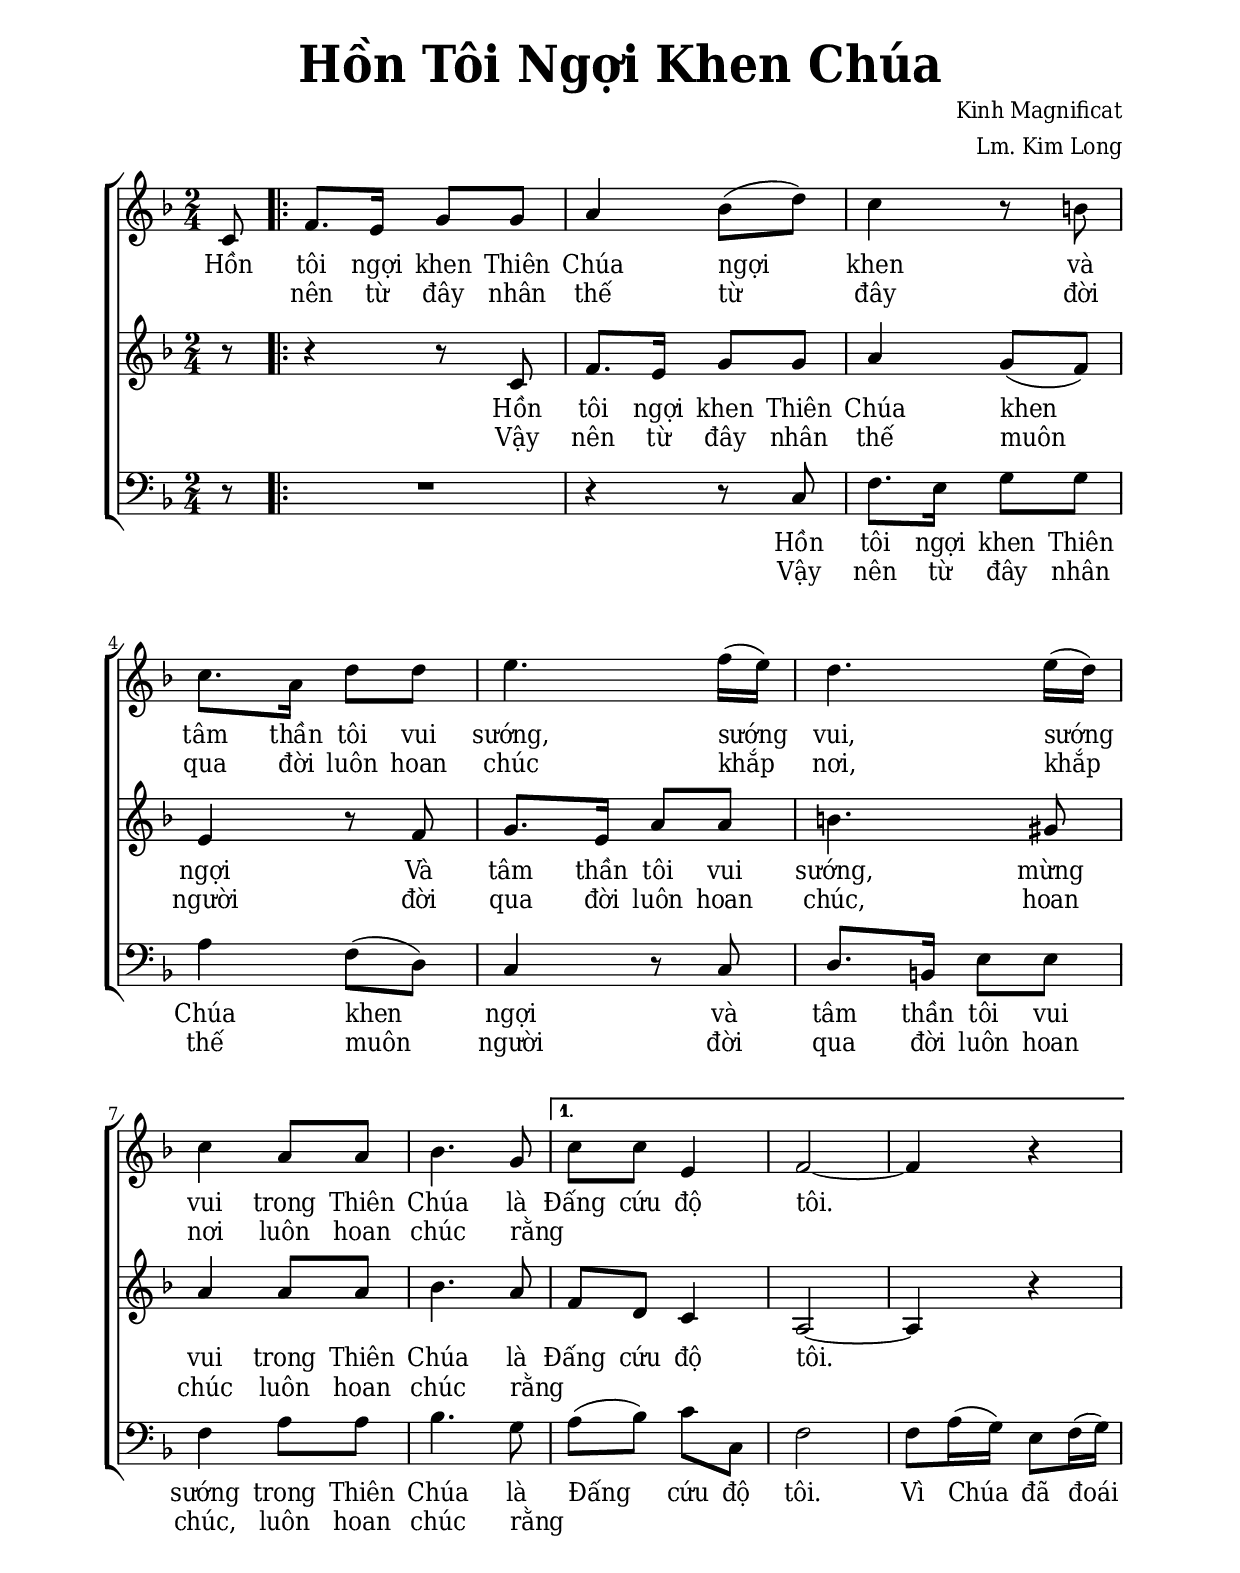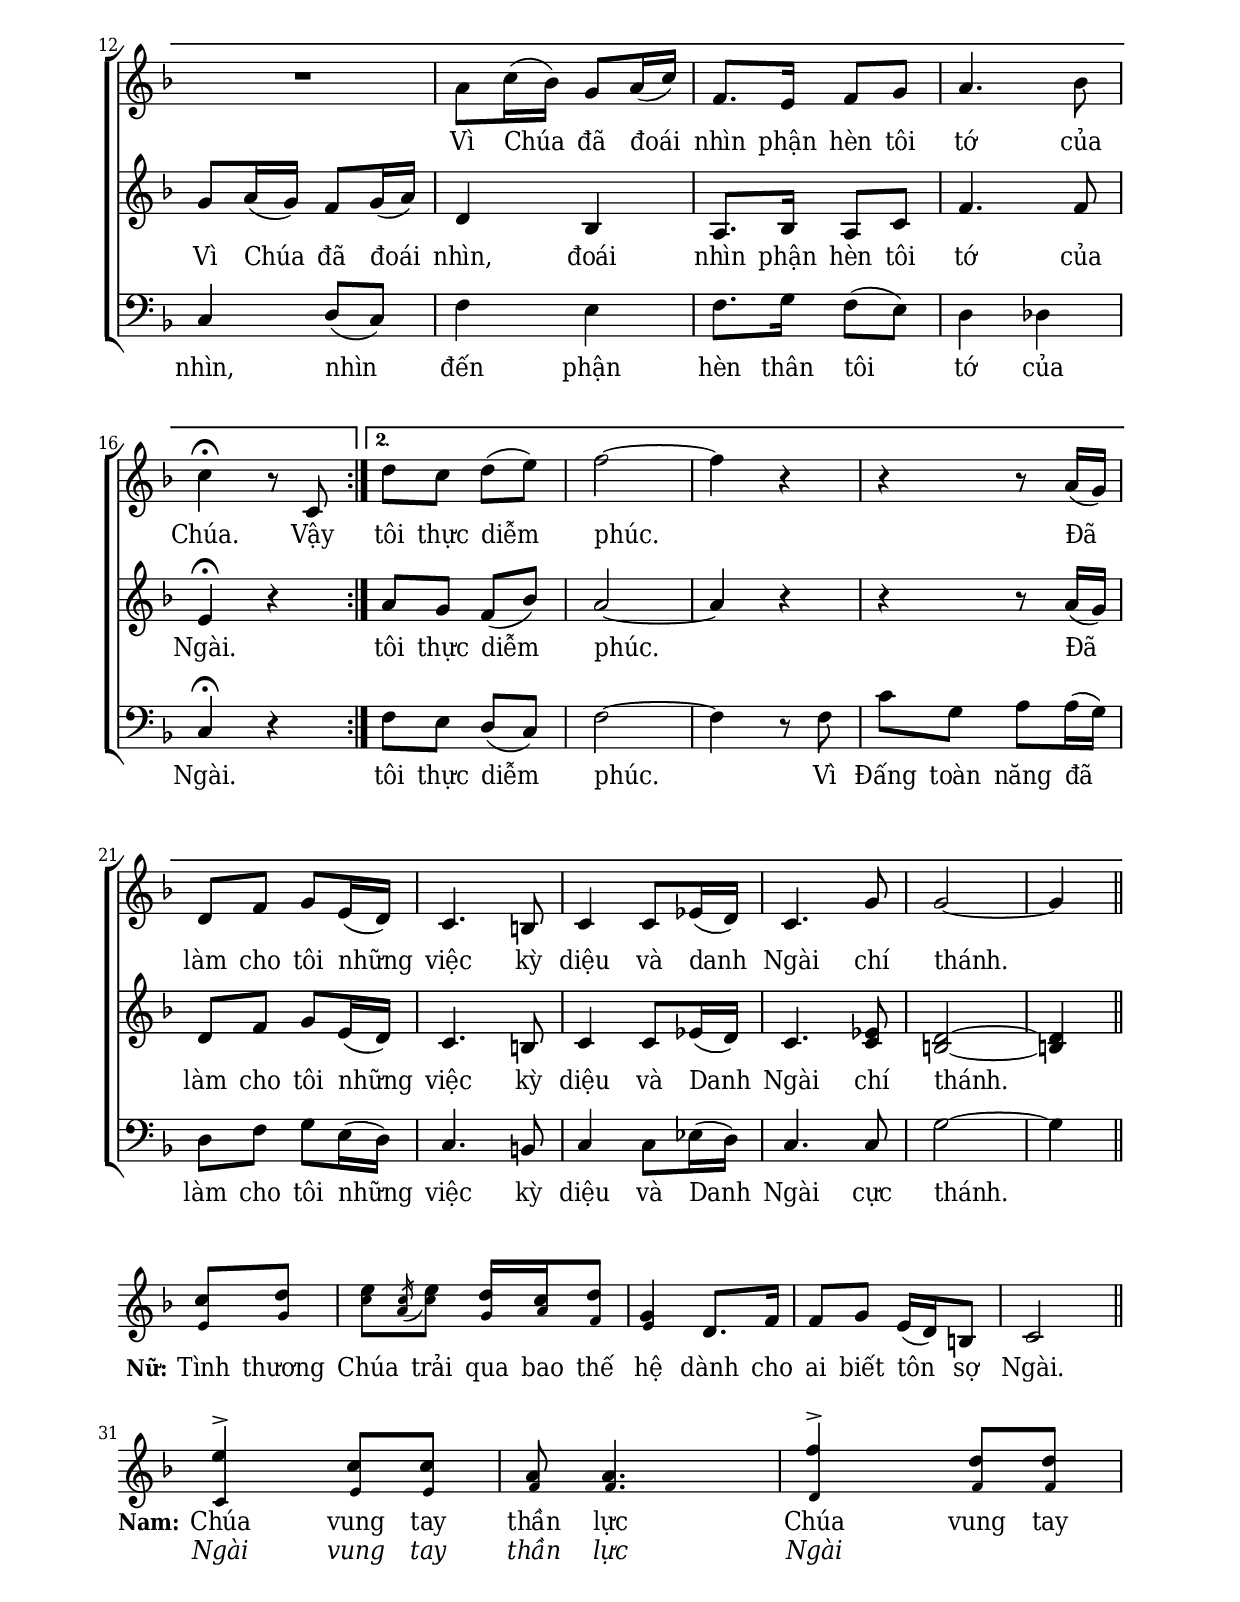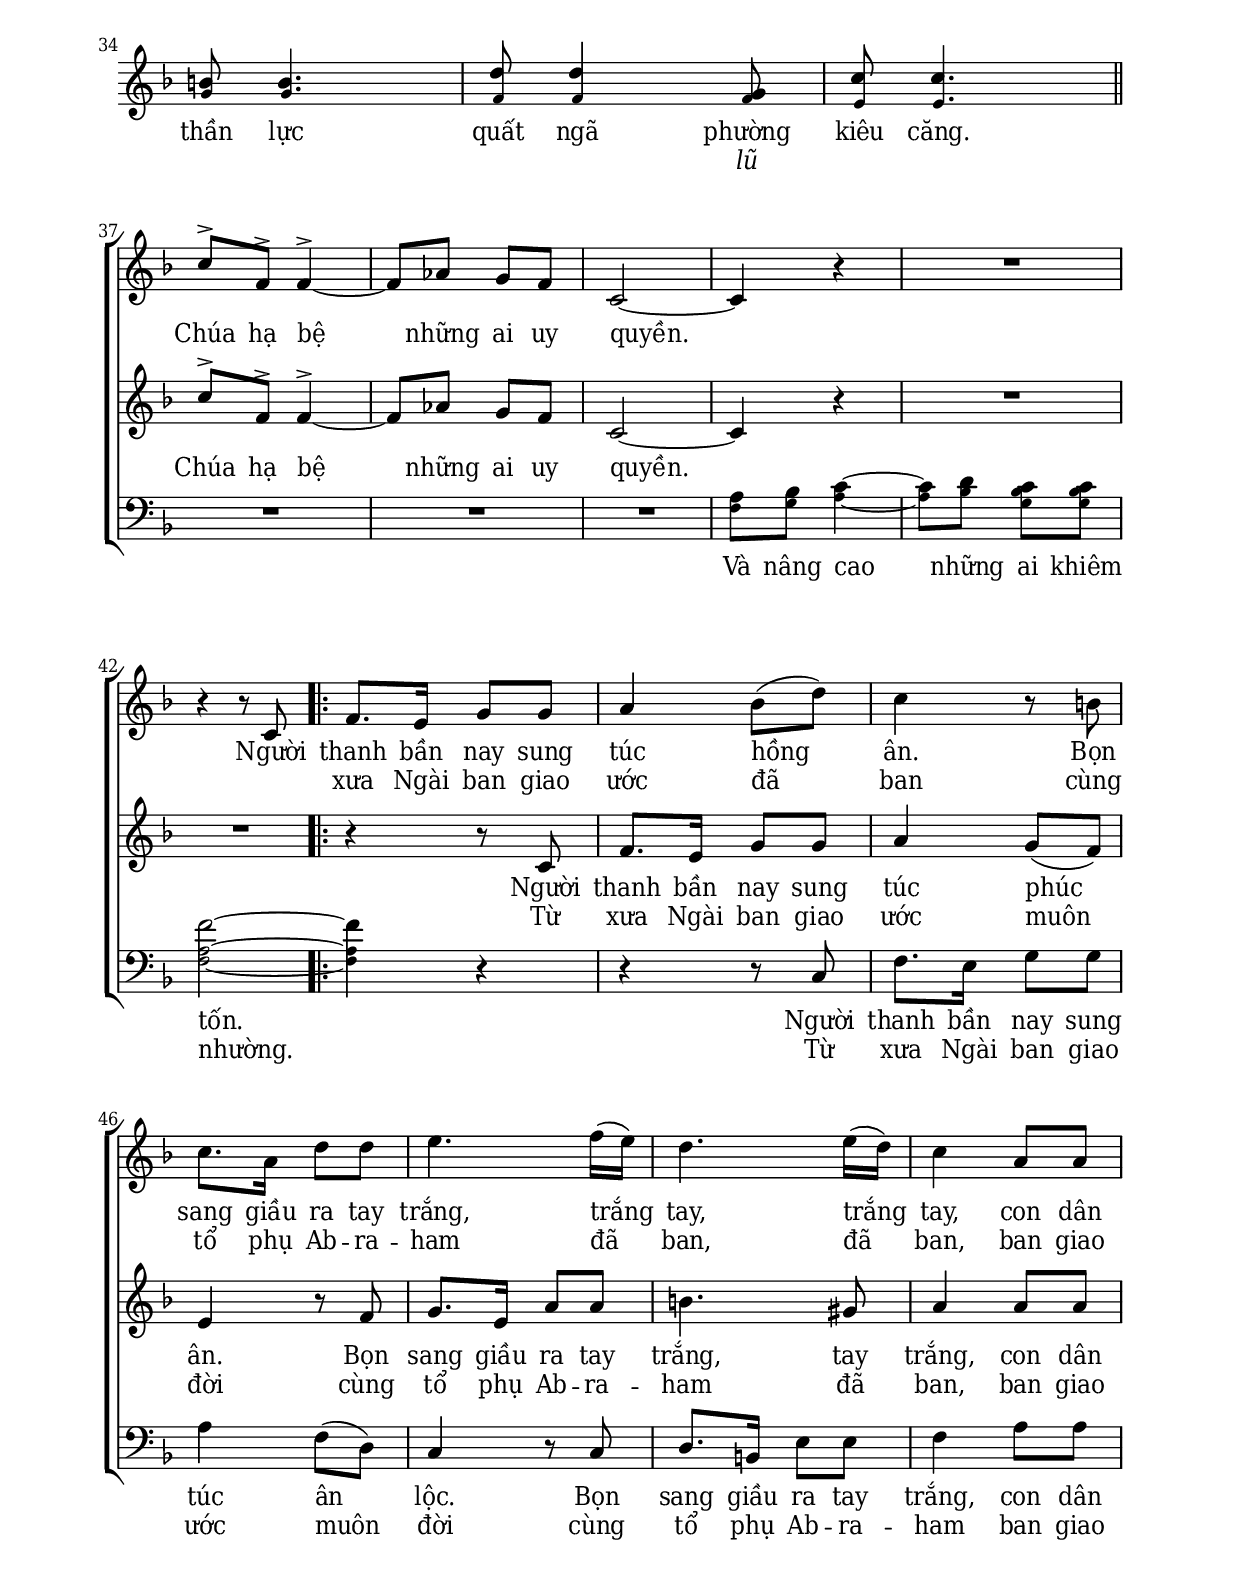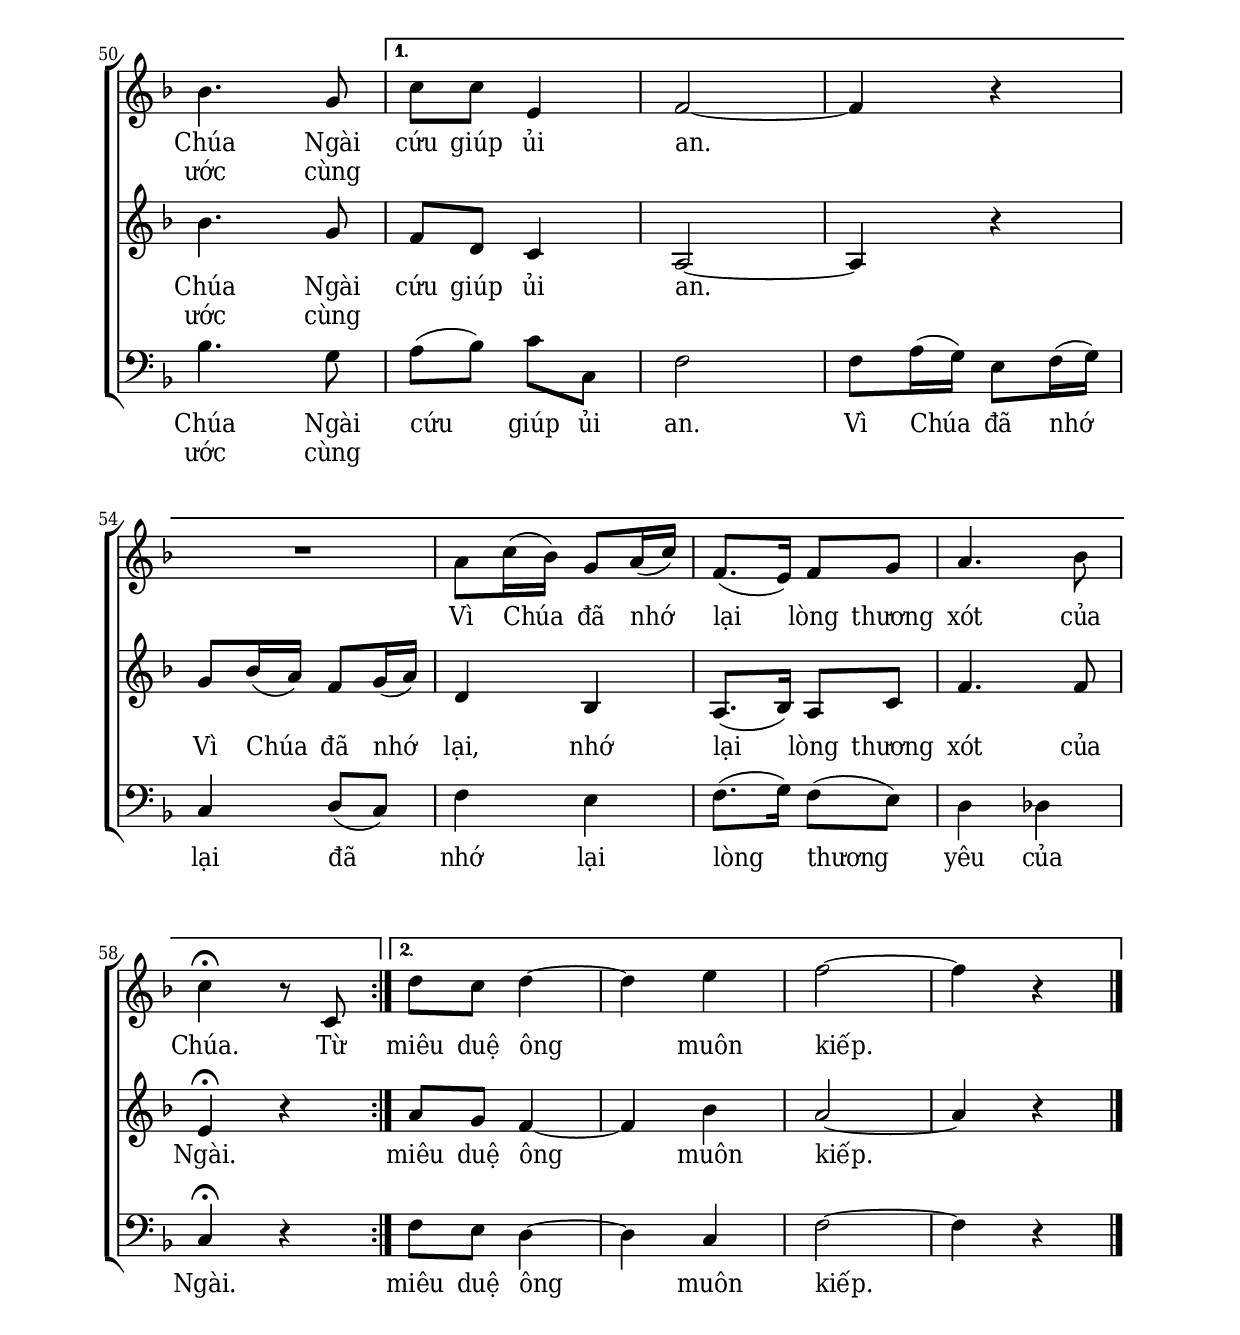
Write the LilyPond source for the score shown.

% Cài đặt chung\
\version "2.22.1"
\include "english.ly"

\header {
  title = \markup { \fontsize #3 "Hồn Tôi Ngợi Khen Chúa" }
  composer = "Kinh Magnificat"
  %poet = " "
  arranger = "Lm. Kim Long"
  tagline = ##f
}

notBePhu =
#(define-music-function (font-size music) (number? ly:music?)
   (for-some-music
     (lambda (m)
       (if (music-is-of-type? m 'rhythmic-event)
           (begin
             (set! (ly:music-property m 'tweaks)
                   (cons `(font-size . ,font-size)
                         (ly:music-property m 'tweaks)))
             #t)
           #f))
     music)
   music)

nhacPhienKhucSop = \relative c' {
  \partial 8 c8 |
  \repeat volta 2 {
    f8. e16 g8 g |
    a4 bf8 (d) |
    c4 r8 b! |
    c8. a16 d8 d |
    e4. f16 (e) |
    d4. e16 (d) |
    c4 a8 a |
    bf4. g8
  }
  \alternative {
    {
      c8 c e,4 |
      f2 ~ |
      f4 r |
      R2
      a8 c16 (bf) g8 a16 (c) |
      f,8. e16 f8 g |
      a4. bf8 |
      c4 \fermata r8 c,
    }
    {
      d'8 c d (e) |
      f2 ~ |
      f4 r |
      r r8 a,16 (g) |
      d8 f g e16 (d) |
      c4. b!8 |
      c4 c8 ef16 (d) |
      c4. g'8 |
      g2 ~ |
      g4 \bar "||" \break
    }
  }
  \oneVoice
  <<
    {
      c8 d |
      e \slashedGrace { c16 ( } e8) d16 c d8 |
      g,4
    }
    \notBePhu -2 {
	    e8 g |
	    c \slashedGrace { a16 ( } c8) g16 a f8 |
	    e4
    }
  >>
  d8. f16 |
  f8 g e16 (d) b!8 |
  c2 \bar "||" \break
  
  <<
    {
      e'4 ^> c8 c |
      a a4. |
      f'4 ^> d8 d |
      b! b4. |
      d8 d4 g,8 |
      c c4.
    }
    \notBePhu -2 {
      c,4 e8 e |
      f f4. |
      d4 f8 f |
      g g4. f8 f4 f8 |
      e e4. \bar "||" \break
    }
  >>
  c'8 ^> f, ^> f4 ^> ~ |
  f8 af g f |
  c2 ~ |
  c4 r |
  R2
  r4 r8 c
  \repeat volta 2 {
    f8. e16 g8 g |
    a4 bf8 (d) |
    c4 r8 b! |
    c8. a16 d8 d |
    e4. f16 (e) |
    d4. e16 (d) |
    c4 a8 a |
    bf4. g8
  }
  \alternative {
    {
      c8 c e,4 |
      f2 ~ |
      f4 r |
      R2
      a8 c16 (bf) g8 a16 (c) |
      f,8. (e16) f8 g |
      a4. bf8 |
      c4 \fermata r8 c,
    }
    {
      d'8 c d4 ~ |
      d e |
      f2 ~ |
      f4 r \bar "|."
    }
  }
}

nhacPhienKhucAlto = \relative c' {
  \partial 8 r8
  r4 r8 c |
  f8. e16 g8 g |
  a4 g8 (f) |
  e4 r8 f |
  g8. e16 a8 a |
  b!4. gs8 |
  a4 a8 a |
  bf4. a8 |
  f d c4 |
  a2 ~ |
  a4 r |
  g'8 a16 (g) f8 g16 (a) |
  d,4 bf |
  a8. bf16 a8 c |
  f4. f8 |
  e4 \fermata r |
  a8 g f (bf) |
  a2 ~ |
  a4 r |
  r r8 a16 (g) |
  d8 f g e16 (d) |
  c4. b!8 |
  c4 c8 ef16 (d) |
  c4. <ef c>8 |
  <d b!>2 ~ |
  <d b!>4
  r4
  R2*10
  c'8 ^> f, ^> f4 ^> ~ |
  f8 af g f |
  c2 ~ |
  c4 r |
  R2 |
  R2
  r4 r8 c |
  f8. e16 g8 g |
  a4 g8 (f) |
  e4 r8 f |
  g8. e16 a8 a |
  b!4. gs8 |
  a4 a8 a |
  bf4. g8 |
  f8 d c4 |
  a2 ~ |
  a4 r |
  g'8 bf16 (a) f8 g16 (a) |
  d,4 bf |
  a8. (bf16) a8 c |
  f4. f8 |
  e4 \fermata r
  
  a8 g f4 ~ |
  f bf |
  a2 ~ |
  a4 r
}

nhacPhienKhucBas = \relative c {
  r8
  R2
  r4 r8 c |
  f8. e16 g8 g |
  a4 f8 (d) |
  c4 r8 c |
  d8. b!16 e8 e |
  f4 a8 a |
  bf4. g8 |
  a (bf) c c, |
  f2 |
  f8 a16 (g) e8 f16 (g) |
  c,4 d8 (c) |
  f4 e |
  f8. g16 f8 (e) |
  d4 df |
  c \fermata r |
  f8 e d (c) |
  f2 ~ |
  f4 r8 f |
  c'8 g a a16 (g) |
  d8 f g e16 (d) |
  c4. b!8 |
  c4 c8 ef16 (d) |
  c4. c8 |
  g'2 ~ |
  g4
  r4
  R2*10
  R2*3
  <<
    {
      a8 bf c4 ~ |
      c8 d c c |
      f2 ~ |
      f4
    }
    \notBePhu -2 {
      f,8 g a4 ~ |
      a8 bf <bf g> <bf g> |
      <a f>2 ~ |
      <a f>4
    }
  >>
  r4 |
  r r8 c, |
  f8. e16 g8 g |
  a4 f8 (d) |
  c4 r8 c |
  d8. b!16 e8 e |
  f4 a8 a |
  bf4. g8 |
  a (bf) c c, |
  f2 |
  f8 a16 (g) e8 f16 (g) |
  c,4 d8 (c) |
  f4 e |
  f8. (g16) f8 (e) |
  d4 df |
  c \fermata r
  
  f8 e d4 ~ |
  d c |
  f2 ~ |
  f4 r
}

loiPhienKhucSopMot = \lyrics {
  Hồn
  \repeat volta 2 {
    tôi ngợi khen Thiên Chúa
    ngợi khen và tâm thần tôi vui sướng, sướng vui,
    sướng vui trong Thiên Chúa là
  }
  \alternative {
    {
       Đấng cứu độ tôi.
       Vì Chúa đã đoái nhìn phận hèn tôi tớ của Chúa.
       Vậy
    }
    {
      tôi thực diễm phúc.
      Đã làm cho tôi những việc kỳ diệu
      và danh Ngài chí thánh.
    }
  }
  \set stanza = "Nữ:"
  Tình thương Chúa trải qua bao thế hệ
  dành cho ai biết tôn sợ Ngài.
  
  \set stanza = "Nam:"
  <<
    {
      Chúa vung tay thần lực Chúa
    }
    \new Lyrics \with { alignBelowContext = "beSop" } {
	    \set associatedVoice = "beSop"
	    \override Lyrics.LyricText.font-shape = #'italic
      Ngài vung tay thần lực Ngài
    }
  >>
  vung tay thần lực quất ngã
  <<
    {
      phường
    }
    \new Lyrics \with { alignBelowContext = "beSop" } {
	    \set associatedVoice = "beSop"
	    \override Lyrics.LyricText.font-shape = #'italic
      lũ
    }
  >>
  kiêu căng.
  Chúa hạ bệ những ai uy quyền.
  Người
  \repeat volta 2 {
    thanh bần nay sung túc hồng ân.
    Bọn sang giầu ra tay trắng, trắng tay, trắng tay,
    con dân Chúa Ngài
  }
  \alternative {
    {
      cứu giúp ủi an.
      Vì Chúa đã nhớ lại lòng thương xót của Chúa.
      Từ
    }
    {
      miêu duệ ông muôn kiếp.
    }
  }
}

loiPhienKhucSopHai = \lyrics {
  _ nên từ đây nhân thế từ đây đời qua đời
  luôn hoan chúc khắp nơi,
  khắp nơi luôn hoan chúc rằng
  \repeat unfold 71 { _ }
  
  xưa Ngài ban giao ước
  đã ban cùng tổ phụ Ab -- ra -- ham đã ban,
  đã ban, ban giao ước cùng
}

loiPhienKhucAltoMot = \lyrics {
  Hồn tôi ngợi khen Thiên Chúa khen ngợi
  Và tâm thần tôi vui sướng,
  mừng vui trong Thiên Chúa là
  Đấng cứu độ tôi. Vì Chúa đã đoái nhìn,
  đoái nhìn phận hèn tôi tớ của Ngài.
  tôi thực diễm phúc.
  Đã làm cho tôi những việc kỳ diệu
  và Danh Ngài chí thánh.
  
  Chúa hạ bệ những ai uy quyền.
  Người thanh bần nay sung túc phúc ân.
  Bọn sang giầu ra tay trắng, tay trắng,
  con dân Chúa Ngài
  cứu giúp ủi an.
  Vì Chúa đã nhớ lại,
  nhớ lại lòng thương xót của Ngài.
  miêu duệ ông muôn kiếp.
}

loiPhienKhucAltoHai = \lyrics {
  Vậy nên từ đây nhân thế muôn người đời qua đời
  luôn hoan chúc, hoan chúc luôn hoan chúc rằng
  \repeat unfold 41 { _ }
  
  Từ xưa Ngài ban giao ước muôn đời
  cùng tổ phụ Ab -- ra -- ham đã ban,
  ban giao ước cùng
}

loiPhienKhucBasMot = \lyrics {
  Hồn tôi ngợi khen Thiên Chúa
  khen ngợi và tâm thần tôi vui sướng trong Thiên Chúa
  là Đấng cứu độ tôi.
  Vì Chúa đã đoái nhìn,
  nhìn đến phận hèn thân tôi tớ của Ngài.
  tôi thực diễm phúc.
  Vì Đấng toàn năng đã làm cho tôi những việc kỳ diệu
  và Danh Ngài cực thánh.
  
  Và nâng cao những ai khiêm tốn.
  Người thanh bần nay sung túc ân lộc.
  Bọn sang giầu ra tay trắng,
  con dân Chúa Ngài cứu giúp ủi an.
  Vì Chúa đã nhớ lại
  đã nhớ lại lòng thương yêu của Ngài.
  
  miêu duệ ông muôn kiếp.
}

loiPhienKhucBasHai = \lyrics {
  Vậy nên từ đây nhân thế muôn người đời qua đời
  luôn hoan chúc, luôn hoan chúc rằng
  \repeat unfold 45 { _ }
  nhường.
  Từ xưa Ngài ban giao ước muôn đời
  cùng tổ phụ Ab -- ra -- ham
  ban giao ước cùng
}

% Dàn trang
\paper {
  #(set-paper-size "a4")
  top-margin = 15\mm
  bottom-margin = 20\mm
  left-margin = 20\mm
  right-margin = 20\mm
  indent = #0
  #(define fonts
	 (make-pango-font-tree "Deja Vu Serif Condensed"
	 		       "Deja Vu Serif Condensed"
			       "Deja Vu Serif Condensed"
			       (/ 20 20)))
  print-page-number = ##f
  system-system-spacing = #'((basic-distance . 13)
                             (minimum-distance . 13)
                             (padding . 2))
  score-system-spacing = #'((basic-distance . 13)
                             (minimum-distance . 13)
                             (padding . 2))
  %page-count = 8
}

TongNhip = {
  \key f \major \time 2/4
  \set Timing.beamExceptions = #'()
  \set Timing.baseMoment = #(ly:make-moment 1/4)
  \set Timing.beatStructure = #'(1 1 1 1)
}

% Đổi kích thước nốt cho bè phụ
notBePhu =
#(define-music-function (font-size music) (number? ly:music?)
   (for-some-music
     (lambda (m)
       (if (music-is-of-type? m 'rhythmic-event)
           (begin
             (set! (ly:music-property m 'tweaks)
                   (cons `(font-size . ,font-size)
                         (ly:music-property m 'tweaks)))
             #t)
           #f))
     music)
   music)

\score {
  \new ChoirStaff <<
    \new Staff <<
      \new Voice = "beSop" {
        \clef treble \TongNhip \nhacPhienKhucSop
      }
      \new Lyrics \lyricsto beSop \loiPhienKhucSopMot
      \new Lyrics \lyricsto beSop \loiPhienKhucSopHai
    >>
    \new Staff <<
      \new Voice = "beAlto" {
        \clef treble \TongNhip \nhacPhienKhucAlto
      }
      \new Lyrics \lyricsto beAlto \loiPhienKhucAltoMot
      \new Lyrics \lyricsto beAlto \loiPhienKhucAltoHai
    >>
    \new Staff <<
      \new Voice = "beBas" {
        \clef bass \TongNhip \nhacPhienKhucBas
      }
      \new Lyrics \lyricsto beBas \loiPhienKhucBasMot
      \new Lyrics \lyricsto beBas \loiPhienKhucBasHai
    >>
  >>
  \layout {
    %\override Lyrics.LyricText.font-size = #+2
    \override Lyrics.LyricSpace.minimum-distance = #1.2
    %\override Score.BarNumber.break-visibility = ##(#f #f #f)
    \override LyricHyphen.minimum-distance = #1
    \override Staff.VerticalAxisGroup.staff-staff-spacing =
        #'((basic-distance . 8)
	   (minimum-distance . 8)
	   (padding . 1))
    \context {
      \Staff \RemoveEmptyStaves
      \override VerticalAxisGroup.remove-first = ##t
    }
  }
}
